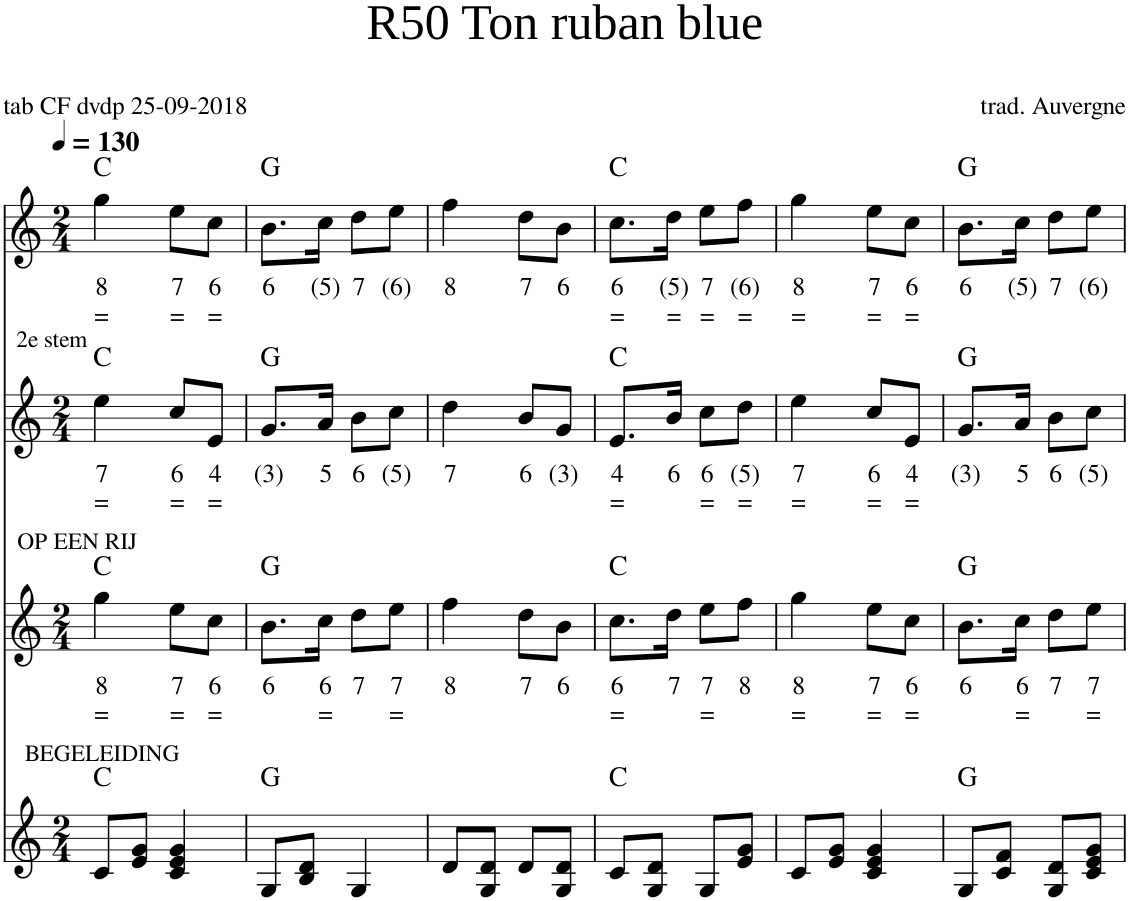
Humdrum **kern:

**kern	**kern	**text	**text	**harte	**kern	**text	**text	**harte	**kern	**text	**text	**harte
*part4	*part3	*part3	*part3	*part3	*part2	*part2	*part2	*part2	*part1	*part1	*part1	*part1
*staff4	*staff3	*staff3	*staff3	*	*staff2	*staff2	*staff2	*	*staff1	*staff1	*staff1	*
*I"Stem	*I"Stem	*	*	*	*I"Violin	*	*	*	*I"Flute	*	*	*
*clefG2	*clefG2	*	*	*	*clefG2	*	*	*	*clefG2	*	*	*
*k[]	*k[]	*	*	*	*k[]	*	*	*	*k[]	*	*	*
*M2/4	*M2/4	*	*	*	*M2/4	*	*	*	*M2/4	*	*	*
*MM130	*MM130	*	*	*	*MM130	*	*	*	*MM130	*	*	*
=1	=1	=1	=1	=1	=1	=1	=1	=1	=1	=1	=1	=1
!	!	!	!	!	!LO:TX:a:t=2e stem	!	!	!	!	!	!	!
!	!LO:TX:a:t=OP EEN RIJ	!	!	!	!	!	!	!	!	!	!	!
!LO:TX:a:t=BEGELEIDING	!	!	!	!	!	!	!	!	!	!	!	!
!	!	!LO:LY:b	!LO:LY:b	!	!	!LO:LY:b	!LO:LY:b	!	!	!LO:LY:b	!LO:LY:b	!
8c/L	4gg\	8	=	C:maj	4ee\	7	=	C:maj	4gg\	8	=	C:maj
8e/ 8g/J	.	.	.	.	.	.	.	.	.	.	.	.
!	!	!LO:LY:b	!LO:LY:b	!	!	!LO:LY:b	!LO:LY:b	!	!	!LO:LY:b	!LO:LY:b	!
4c/ 4e/ 4g/	8ee\L	7	=	.	8cc/L	6	=	.	8ee\L	7	=	.
!	!	!LO:LY:b	!LO:LY:b	!	!	!LO:LY:b	!LO:LY:b	!	!	!LO:LY:b	!LO:LY:b	!
.	8cc\J	6	=	.	8e/J	4	=	.	8cc\J	6	=	.
=2	=2	=2	=2	=2	=2	=2	=2	=2	=2	=2	=2	=2
!	!	!LO:LY:b	!	!	!	!LO:LY:b	!	!	!	!LO:LY:b	!	!
8G/L	8.b\L	6	.	G:maj	8.g/L	(3)	.	G:maj	8.b\L	6	.	G:maj
8B/ 8d/J	.	.	.	.	.	.	.	.	.	.	.	.
!	!	!LO:LY:b	!LO:LY:b	!	!	!LO:LY:b	!	!	!	!LO:LY:b	!	!
.	16cc\Jk	6	=	.	16a/Jk	5	.	.	16cc\Jk	(5)	.	.
!	!	!LO:LY:b	!	!	!	!LO:LY:b	!	!	!	!LO:LY:b	!	!
4G/	8dd\L	7	.	.	8b\L	6	.	.	8dd\L	7	.	.
!	!	!LO:LY:b	!LO:LY:b	!	!	!LO:LY:b	!	!	!	!LO:LY:b	!	!
.	8ee\J	7	=	.	8cc\J	(5)	.	.	8ee\J	(6)	.	.
=3	=3	=3	=3	=3	=3	=3	=3	=3	=3	=3	=3	=3
!	!	!LO:LY:b	!	!	!	!LO:LY:b	!	!	!	!LO:LY:b	!	!
8d/L	4ff\	8	.	.	4dd\	7	.	.	4ff\	8	.	.
8G/ 8d/J	.	.	.	.	.	.	.	.	.	.	.	.
!	!	!LO:LY:b	!	!	!	!LO:LY:b	!	!	!	!LO:LY:b	!	!
8d/L	8dd\L	7	.	.	8b/L	6	.	.	8dd\L	7	.	.
!	!	!LO:LY:b	!	!	!	!LO:LY:b	!	!	!	!LO:LY:b	!	!
8G/ 8d/J	8b\J	6	.	.	8g/J	(3)	.	.	8b\J	6	.	.
=4	=4	=4	=4	=4	=4	=4	=4	=4	=4	=4	=4	=4
!	!	!LO:LY:b	!LO:LY:b	!	!	!LO:LY:b	!LO:LY:b	!	!	!LO:LY:b	!LO:LY:b	!
8c/L	8.cc\L	6	=	C:maj	8.e/L	4	=	C:maj	8.cc\L	6	=	C:maj
8G/ 8d/J	.	.	.	.	.	.	.	.	.	.	.	.
!	!	!LO:LY:b	!	!	!	!LO:LY:b	!	!	!	!LO:LY:b	!LO:LY:b	!
.	16dd\Jk	7	.	.	16b/Jk	6	.	.	16dd\Jk	(5)	=	.
!	!	!LO:LY:b	!LO:LY:b	!	!	!LO:LY:b	!LO:LY:b	!	!	!LO:LY:b	!LO:LY:b	!
8G/L	8ee\L	7	=	.	8cc\L	6	=	.	8ee\L	7	=	.
!	!	!LO:LY:b	!	!	!	!LO:LY:b	!LO:LY:b	!	!	!LO:LY:b	!LO:LY:b	!
8e/ 8g/J	8ff\J	8	.	.	8dd\J	(5)	=	.	8ff\J	(6)	=	.
=5	=5	=5	=5	=5	=5	=5	=5	=5	=5	=5	=5	=5
!	!	!LO:LY:b	!LO:LY:b	!	!	!LO:LY:b	!LO:LY:b	!	!	!LO:LY:b	!LO:LY:b	!
8c/L	4gg\	8	=	.	4ee\	7	=	.	4gg\	8	=	.
8e/ 8g/J	.	.	.	.	.	.	.	.	.	.	.	.
!	!	!LO:LY:b	!LO:LY:b	!	!	!LO:LY:b	!LO:LY:b	!	!	!LO:LY:b	!LO:LY:b	!
4c/ 4e/ 4g/	8ee\L	7	=	.	8cc/L	6	=	.	8ee\L	7	=	.
!	!	!LO:LY:b	!LO:LY:b	!	!	!LO:LY:b	!LO:LY:b	!	!	!LO:LY:b	!LO:LY:b	!
.	8cc\J	6	=	.	8e/J	4	=	.	8cc\J	6	=	.
=6	=6	=6	=6	=6	=6	=6	=6	=6	=6	=6	=6	=6
!	!	!LO:LY:b	!	!	!	!LO:LY:b	!	!	!	!LO:LY:b	!	!
8G/L	8.b\L	6	.	G:maj	8.g/L	(3)	.	G:maj	8.b\L	6	.	G:maj
8c/ 8f/J	.	.	.	.	.	.	.	.	.	.	.	.
!	!	!LO:LY:b	!LO:LY:b	!	!	!LO:LY:b	!	!	!	!LO:LY:b	!	!
.	16cc\Jk	6	=	.	16a/Jk	5	.	.	16cc\Jk	(5)	.	.
!	!	!LO:LY:b	!	!	!	!LO:LY:b	!	!	!	!LO:LY:b	!	!
8G/ 8d/L	8dd\L	7	.	.	8b\L	6	.	.	8dd\L	7	.	.
!	!	!LO:LY:b	!LO:LY:b	!	!	!LO:LY:b	!	!	!	!LO:LY:b	!	!
8c/ 8e/ 8g/J	8ee\J	7	=	.	8cc\J	(5)	.	.	8ee\J	(6)	.	.
=	=	=	=	=	=	=	=	=	=	=	=	=
*-	*-	*-	*-	*-	*-	*-	*-	*-	*-	*-	*-	*-
